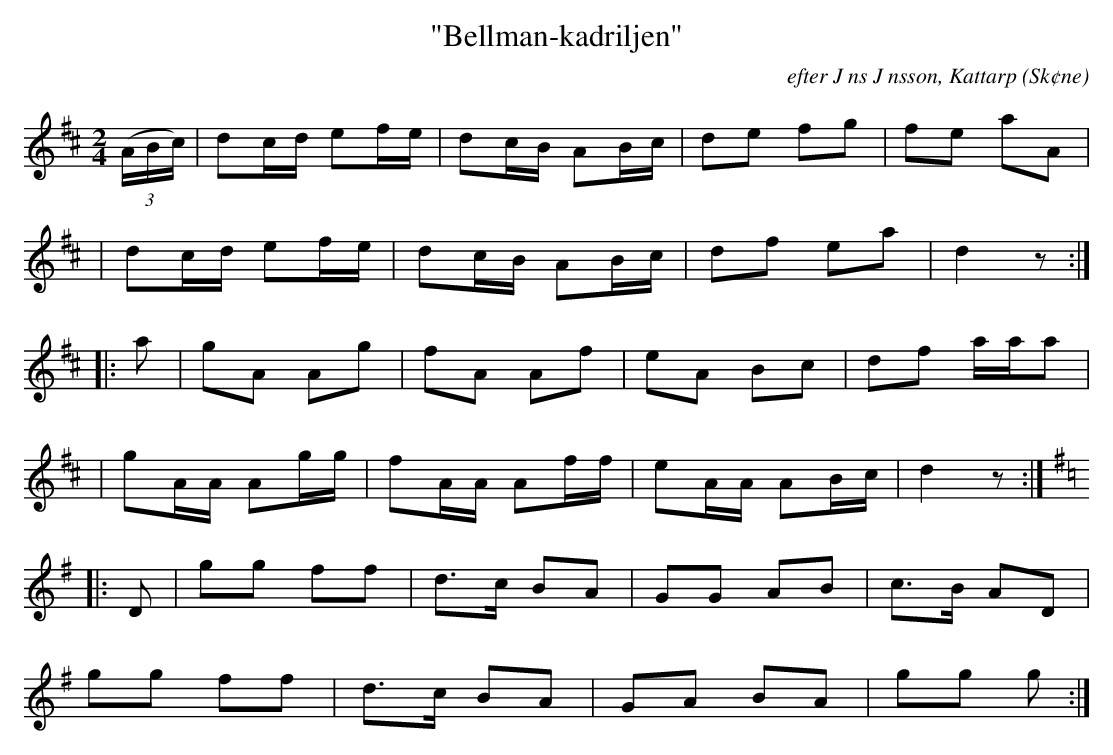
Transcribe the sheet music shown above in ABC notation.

X:1
T:"Bellman-kadriljen"
C:efter J ns J nsson, Kattarp
O:Sk¢ne
M:2/4
L:1/8
K:D
((3A/B/c/) | dc/d/ ef/e/ | dc/B/ AB/c/ | de fg | fe aA |
| dc/d/ ef/e/ | dc/B/ AB/c/ | df ea | d2 z :|
|: a | gA Ag | fA Af | eA Bc | df a/a/a |
| gA/A/ Ag/g/ | fA/A/ Af/f/ | eA/A/ AB/c/ | d2 z :|
[K:G]|: D | gg ff | d>c BA | GG AB | c>B AD |
 gg ff | d>c BA | GA BA | gg g :|
